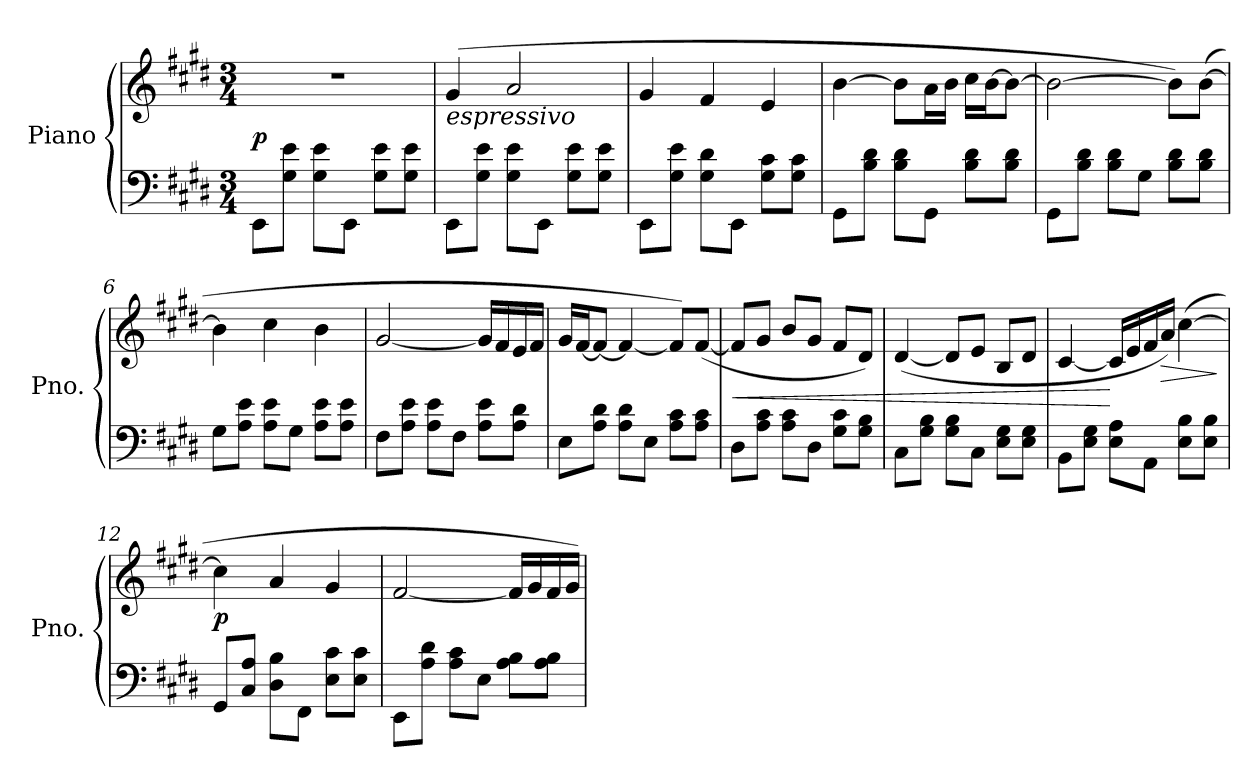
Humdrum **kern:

**kern	**kern	**dynam
*part1	*part1	*part1
*staff2	*staff1	*staff1/2
*I"Piano	*	*
*I'Pno.	*	*
!!LO:PB:g=z
*clefF4	*clefG2	*
*k[f#c#g#d#]	*k[f#c#g#d#]	*
*E:	*E:	*
*M3/4	*M3/4	*
*MM60	*MM60	*
=1	=1	=1
!	!LO:N:vis=1	!
8EEi\L	2.r	p
8G#i\ 8eiJ	.	.
8G#i\ 8eiL	.	.
8EEi\J	.	.
8G#i\ 8eiL	.	.
8G#i\ 8eiJ	.	.
=2	=2	=2
!	!LO:TX:b:i:t=espressivo	!
8EEi\L	(4g#i/	.
8G#i\ 8eiJ	.	.
8G#i\ 8eiL	2ai/	.
8EEi\J	.	.
8G#i\ 8eiL	.	.
8G#i\ 8eiJ	.	.
=3	=3	=3
8EEi\L	4g#i/	.
8G#i\ 8eiJ	.	.
8G#i\ 8d#iL	4f#i/	.
8EEi\J	.	.
8G#i\ 8c#iL	4ei/	.
8G#i\ 8c#iJ	.	.
=4	=4	=4
8GG#i\L	[>4bi\	.
8Bi\ 8d#iJ	.	.
8Bi\ 8d#iL	8bi\L]	.
8GG#i\J	16ai\L	.
.	16bi\JJ	.
8Bi\ 8d#iL	16cc#i\LL	.
.	[>16bi\J	.
8Bi\ 8d#iJ	8bi\J_>	.
=5	=5	=5
8GG#i\L	2bi\_>	.
8Bi\ 8d#iJ	.	.
8Bi\ 8d#iL	.	.
8G#i\J	.	.
8Bi\ 8d#iL	8bi\L])	.
8Bi\ 8d#iJ	([>8bi\J	.
=6	=6	=6
8G#i\L	4bi\]	.
8Ai\ 8eiJ	.	.
8Ai\ 8eiL	4cc#i\	.
8G#i\J	.	.
8Ai\ 8eiL	4bi\	.
8Ai\ 8eiJ	.	.
!!LO:LB:g=z
=7	=7	=7
8F#i\L	[<2g#i/	.
8Ai\ 8eiJ	.	.
8Ai\ 8eiL	.	.
8F#i\J	.	.
8Ai\ 8eiL	16g#i/LL]	.
.	16f#i/	.
8Ai\ 8d#iJ	16ei/	.
.	16f#i/JJ	.
=8	=8	=8
8Ei\L	16g#i/LL	.
.	[<16f#i/J	.
8Ai\ 8d#iJ	8f#i/J_<	.
8Ai\ 8d#iL	4f#i/_<	.
8Ei\J	.	.
8Ai\ 8c#iL	8f#i/L])	.
8Ai\ 8c#iJ	([<8f#i/J	.
=9	=9	=9
!	!	!LO:HP:b
8D#i\L	8f#i/L]	<
8Ai\ 8c#iJ	8g#i/J	.
8Ai\ 8c#iL	8bi/L	.
8D#i\J	8g#i/J	.
8G#i\ 8c#iL	8f#i/L	.
8G#i\ 8BiJ	8d#i/J)	.
=10	=10	=10
8C#i\L	([<4d#i/	.
8G#i\ 8BiJ	.	.
8G#i\ 8BiL	8d#i/L]	.
8C#i\J	8ei/J	.
8Ei\ 8G#iL	8Bi/L	.
8Ei\ 8G#iJ	8d#i/J	.
=11	=11	=11
8BBi\L	[<4c#i/	.
8Ei\ 8G#iJ	.	.
8Ei\ 8AiL	16c#i/LL]	[
.	16ei/	.
8AAi\J	16f#i/	.
!	!	!LO:HP:b
.	16ai/JJ)	>
8Ei\ 8BiL	([>4cc#i\	.
8Ei\ 8BiJ	.	.
.	.	]
=12	=12	=12
8GG#i/L	4cc#i\]	p
8C#i/ 8AiJ	.	.
8D#i\ 8BiL	4ai/	.
8FF#i\J	.	.
8Ei\ 8c#iL	4g#i/	.
8Ei\ 8c#iJ	.	.
=13	=13	=13
8EEi\L	[<2f#i/	.
8Ai\ 8d#iJ	.	.
8Ai\ 8c#iL	.	.
8Ei\J	.	.
8Ai\ 8BiL	16f#i/LL]	.
.	16g#i/	.
8Ai\ 8BiJ	16f#i/	.
.	16g#i/JJ)	.
=	=	=
*-	*-	*-
